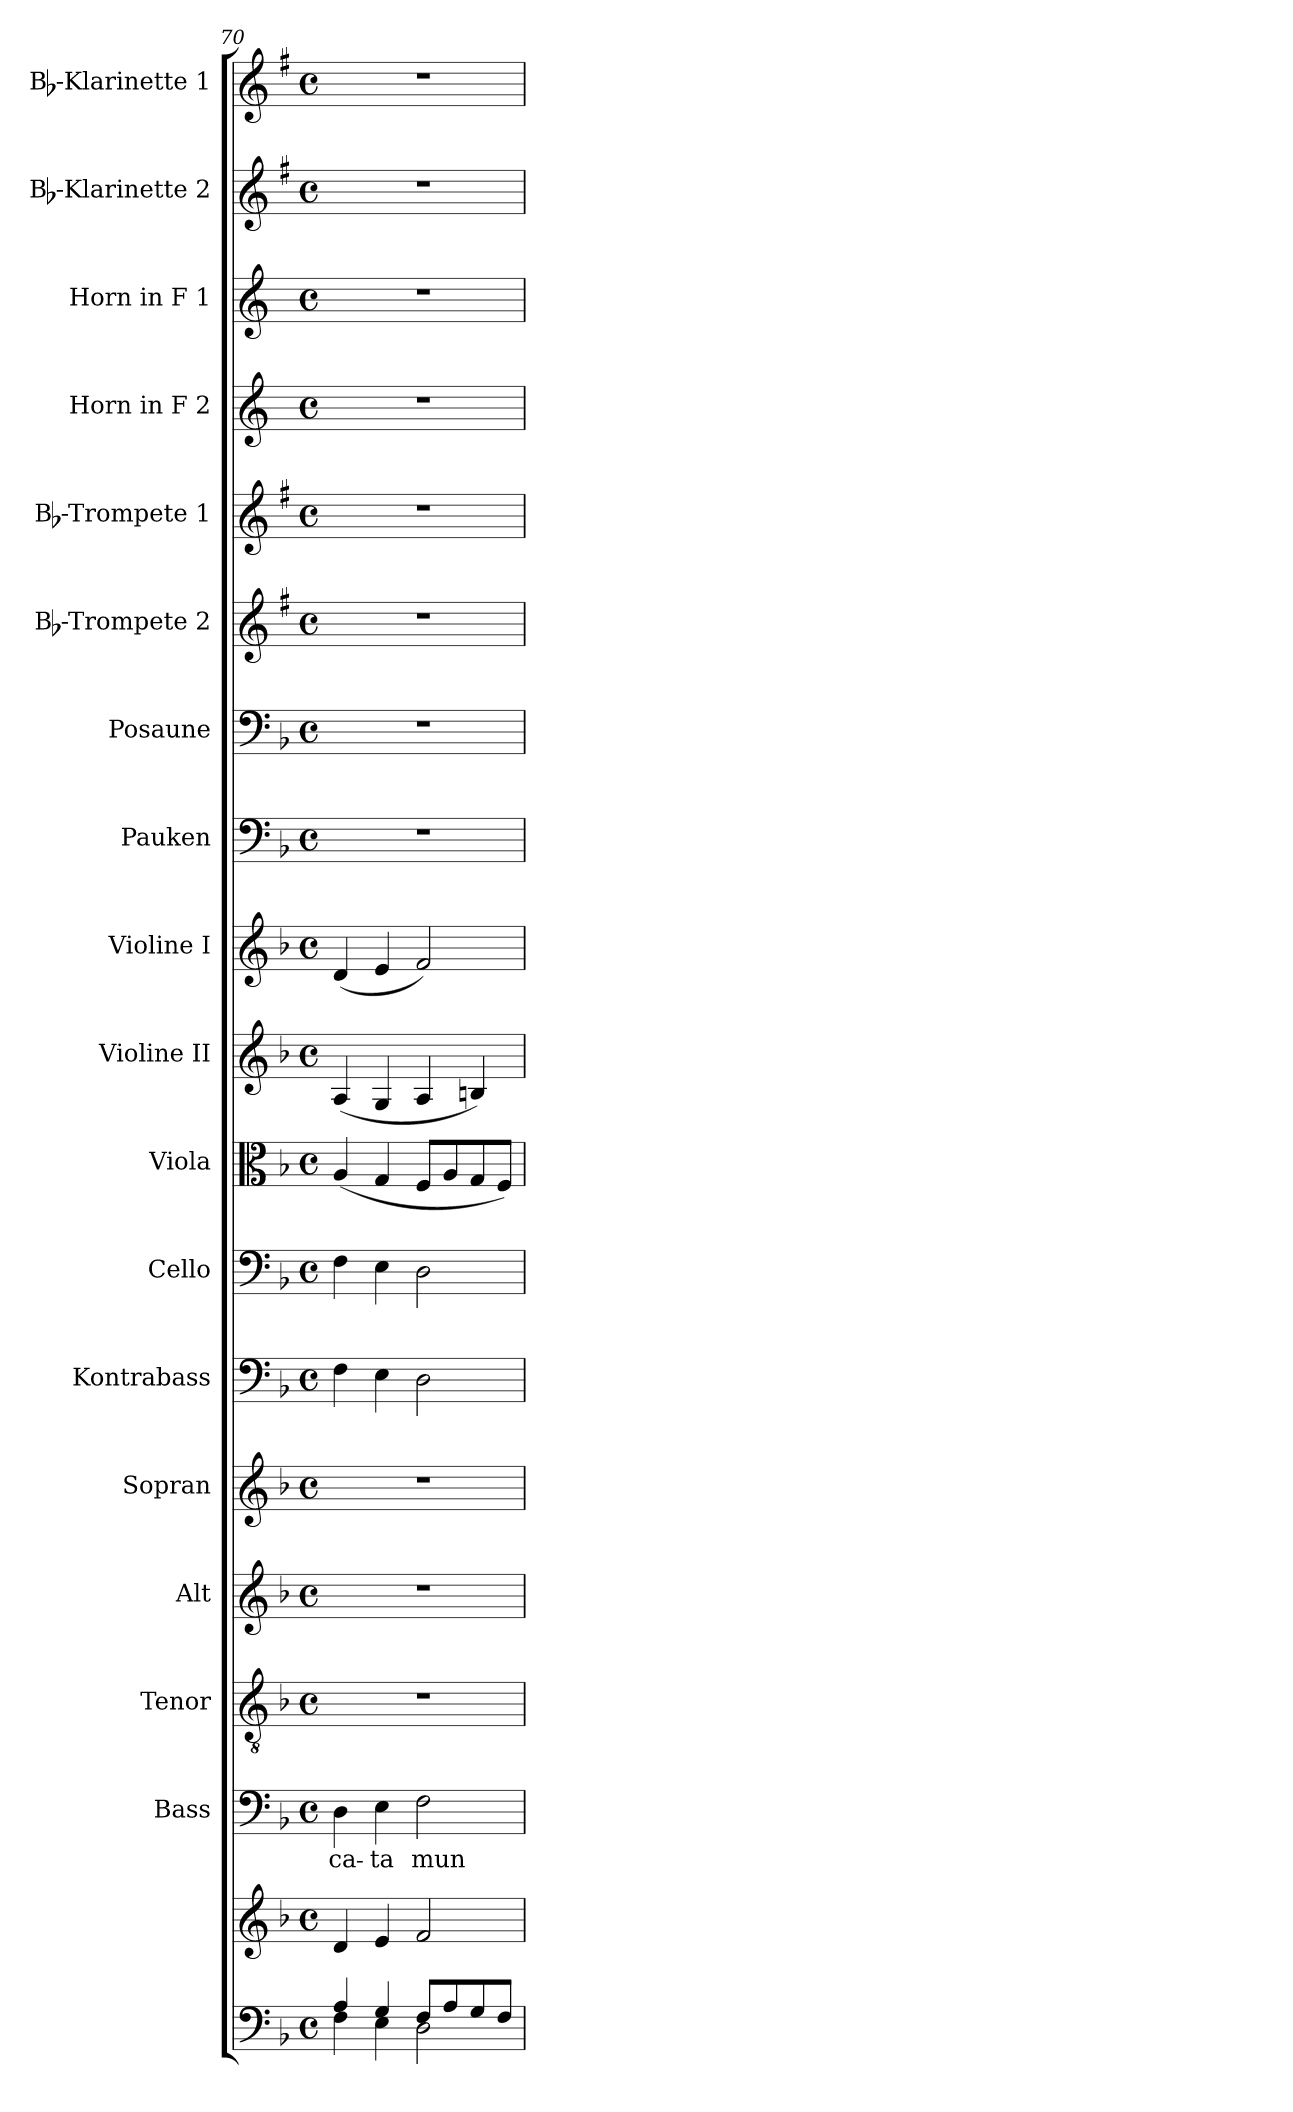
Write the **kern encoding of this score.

**kern	**kern	**kern	**text	**kern	**kern	**kern	**kern	**kern	**kern	**kern	**kern	**kern	**kern	**kern	**kern	**kern	**kern	**kern	**kern
*part18	*part18	*part17	*part17	*part16	*part15	*part14	*part13	*part12	*part11	*part10	*part9	*part8	*part7	*part6	*part5	*part4	*part3	*part2	*part1
*staff19	*staff18	*staff17	*staff17	*staff16	*staff15	*staff14	*staff13	*staff12	*staff11	*staff10	*staff9	*staff8	*staff7	*staff6	*staff5	*staff4	*staff3	*staff2	*staff1
*	*	*I"Bass	*	*I"Tenor	*I"Alt	*I"Sopran	*I"Kontrabass	*I"Cello	*I"Viola	*I"Violine II	*I"Violine I	*I"Pauken	*I"Posaune	*I"Bb-Trompete 2	*I"Bb-Trompete 1	*I"Horn in F 2	*I"Horn in F 1	*I"Bb-Klarinette 2	*I"Bb-Klarinette 1
*	*	*I'B.	*	*I'T.	*I'A.	*I'S.	*I'Kb.	*	*I'Vla.	*I'Vl. II	*I'Vl. I	*I'Pk.	*I'Pos.	*I'Bb Trp. 2	*I'Bb Trp. 1	*	*	*I'Bb Kl. 2	*I'Bb Kl. 1
*clefF4	*clefG2	*clefF4	*	*clefGv2	*clefG2	*clefG2	*clefF4	*clefF4	*clefC3	*clefG2	*clefG2	*clefF4	*clefF4	*clefG2	*clefG2	*clefG2	*clefG2	*clefG2	*clefG2
*	*	*	*	*	*	*	*ITrd7c12	*	*	*	*	*	*	*ITrd1c2	*ITrd1c2	*ITrd4c7	*ITrd4c7	*ITrd1c2	*ITrd1c2
*k[b-]	*k[b-]	*k[b-]	*	*k[b-]	*k[b-]	*k[b-]	*k[b-]	*k[b-]	*k[b-]	*k[b-]	*k[b-]	*k[b-]	*k[b-]	*k[b-]	*k[b-]	*k[b-]	*k[b-]	*k[b-]	*k[b-]
*F:	*F:	*F:	*	*F:	*F:	*F:	*F:	*F:	*F:	*F:	*F:	*F:	*F:	*F:	*F:	*F:	*F:	*F:	*F:
*M4/4	*M4/4	*M4/4	*	*M4/4	*M4/4	*M4/4	*M4/4	*M4/4	*M4/4	*M4/4	*M4/4	*M4/4	*M4/4	*M4/4	*M4/4	*M4/4	*M4/4	*M4/4	*M4/4
*met(c)	*met(c)	*met(c)	*	*met(c)	*met(c)	*met(c)	*met(c)	*met(c)	*met(c)	*met(c)	*met(c)	*met(c)	*met(c)	*met(c)	*met(c)	*met(c)	*met(c)	*met(c)	*met(c)
=70	=70	=70	=70	=70	=70	=70	=70	=70	=70	=70	=70	=70	=70	=70	=70	=70	=70	=70	=70
*^	*	*	*	*	*	*	*	*	*	*	*	*	*	*	*	*	*	*	*
!	!	!	!	!LO:LY:b	!	!	!	!	!	!	!	!	!	!	!	!	!	!	!	!
4A/	4F\	4d/	4D\	-ca-	1r	1r	1r	4FF\	4F\	(<4A/	(<4A/	(<4d/	1r	1r	1r	1r	1r	1r	1r	1r
!	!	!	!	!LO:LY:b	!	!	!	!	!	!	!	!	!	!	!	!	!	!	!	!
4G/	4E\	4e/	4E\	-ta	.	.	.	4EE\	4E\	4G/	4G/	4e/	.	.	.	.	.	.	.	.
!	!	!	!	!LO:LY:b	!	!	!	!	!	!	!	!	!	!	!	!	!	!	!	!
8F/L	2D\	2f/	2F\	mun-	.	.	.	2DD\	2D\	8F/L	4A/	2f/)	.	.	.	.	.	.	.	.
8A/	.	.	.	.	.	.	.	.	.	8A/	.	.	.	.	.	.	.	.	.	.
8G/	.	.	.	.	.	.	.	.	.	8G/	4Bn/)	.	.	.	.	.	.	.	.	.
8F/J	.	.	.	.	.	.	.	.	.	8F/J)	.	.	.	.	.	.	.	.	.	.
*v	*v	*	*	*	*	*	*	*	*	*	*	*	*	*	*	*	*	*	*	*
=	=	=	=	=	=	=	=	=	=	=	=	=	=	=	=	=	=	=	=
*-	*-	*-	*-	*-	*-	*-	*-	*-	*-	*-	*-	*-	*-	*-	*-	*-	*-	*-	*-
